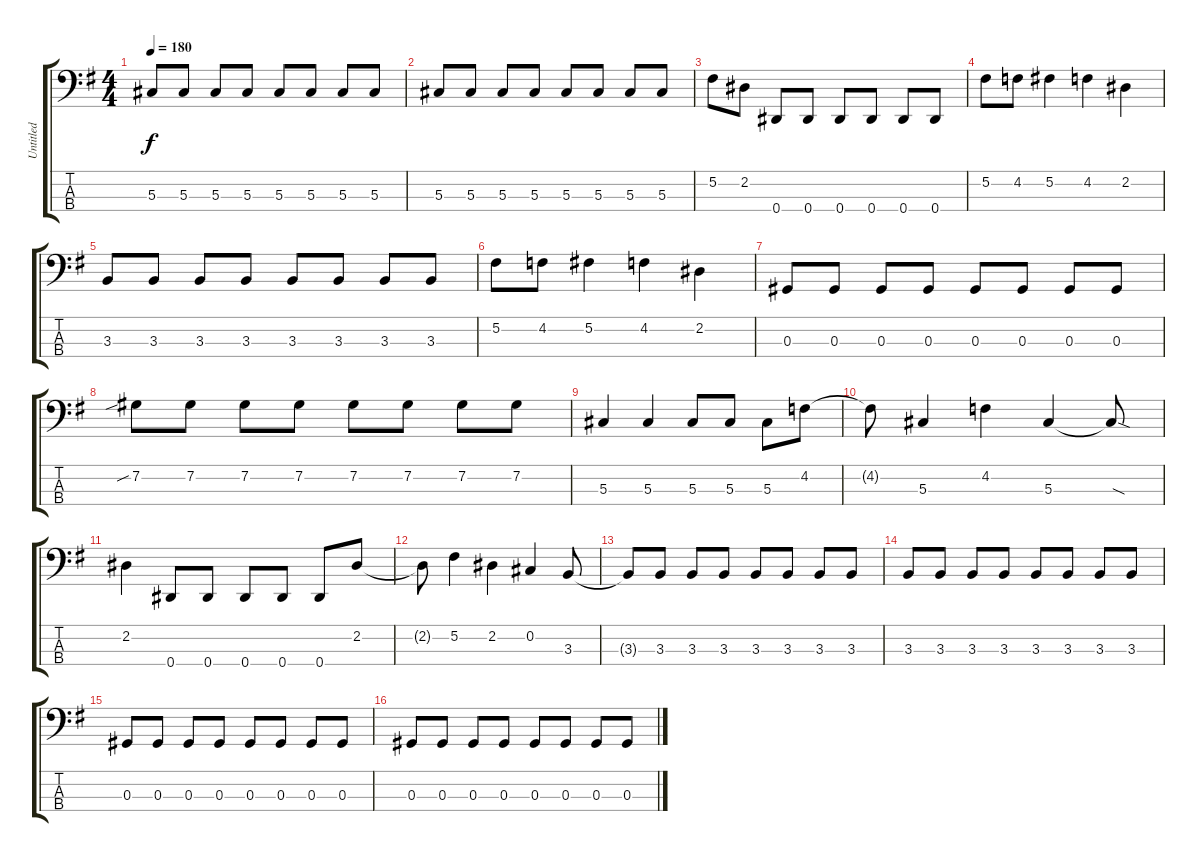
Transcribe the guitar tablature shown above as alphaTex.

\track ("Untitled" "Untitled") {instrument electricbasspick}
\staff {score tabs}
\tuning (Gb2 Db2 Ab1 Eb1) {hide}
\ts (4 4)
\tempo 180
\clef f4
\ks g
5.3.8{dy f} 5.3.8 5.3.8 5.3.8 5.3.8 5.3.8 5.3.8 5.3.8 |
5.3.8 5.3.8 5.3.8 5.3.8 5.3.8 5.3.8 5.3.8 5.3.8 |
5.2.8 2.2.8 0.4.8 0.4.8 0.4.8 0.4.8 0.4.8 0.4.8 |
5.2.8 4.2.8 5.2.4 4.2.4 2.2.4 |
3.3.8 3.3.8 3.3.8 3.3.8 3.3.8 3.3.8 3.3.8 3.3.8 |
5.2.8 4.2.8 5.2.4 4.2.4 2.2.4 |
0.3.8 0.3.8 0.3.8 0.3.8 0.3.8 0.3.8 0.3.8 0.3.8 |
7.2{sib}.8 7.2.8 7.2.8 7.2.8 7.2.8 7.2.8 7.2.8 7.2.8 |
5.3.4 5.3.4 5.3.8 5.3.8 5.3.8 4.2.8 |
4.2{t}.8 5.3.4 4.2.4 5.3.4 5.3{sod t}.8 |
2.2.4 0.4.8 0.4.8 0.4.8 0.4.8 0.4.8 2.2.8 |
2.2{t}.8 5.2.4 2.2.4 0.2.4 3.3.8 |
3.3{t}.8 3.3.8 3.3.8 3.3.8 3.3.8 3.3.8 3.3.8 3.3.8 |
3.3.8 3.3.8 3.3.8 3.3.8 3.3.8 3.3.8 3.3.8 3.3.8 |
0.3.8 0.3.8 0.3.8 0.3.8 0.3.8 0.3.8 0.3.8 0.3.8 |
0.3.8 0.3.8 0.3.8 0.3.8 0.3.8 0.3.8 0.3.8 0.3.8
